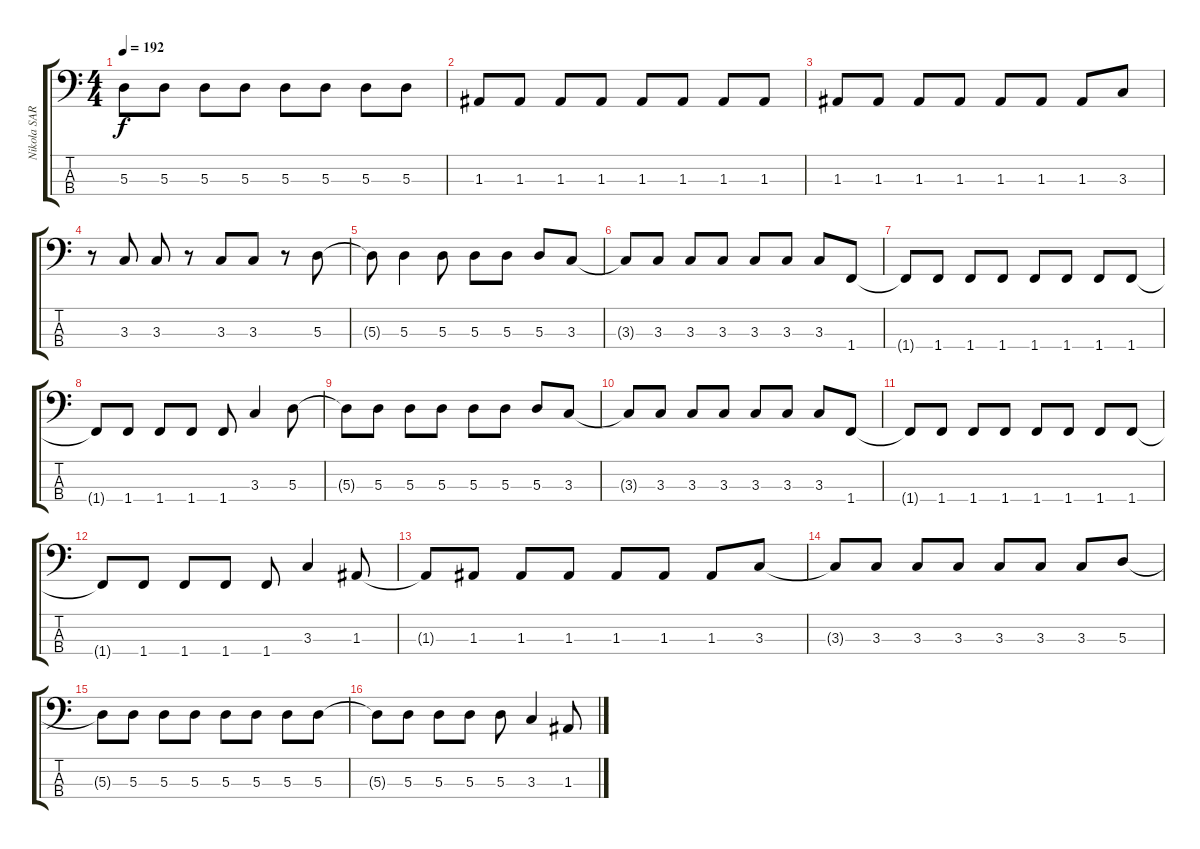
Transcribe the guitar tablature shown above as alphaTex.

\track ("Nikola SARCEVIC" "Nikola SAR") {instrument electricbasspick}
\staff {score tabs}
\tuning (G2 D2 A1 E1) {hide}
\ts (4 4)
\tempo 192
\clef f4
\ks c
5.3.8{dy f} 5.3.8 5.3.8 5.3.8 5.3.8 5.3.8 5.3.8 5.3.8 |
1.3.8 1.3.8 1.3.8 1.3.8 1.3.8 1.3.8 1.3.8 1.3.8 |
1.3.8 1.3.8 1.3.8 1.3.8 1.3.8 1.3.8 1.3.8 3.3.8 |
r.8 3.3.8 3.3.8 r.8 3.3.8 3.3.8 r.8 5.3.8 |
5.3{t}.8 5.3.4 5.3.8 5.3.8 5.3.8 5.3.8 3.3.8 |
3.3{t}.8 3.3.8 3.3.8 3.3.8 3.3.8 3.3.8 3.3.8 1.4.8 |
1.4{t}.8 1.4.8 1.4.8 1.4.8 1.4.8 1.4.8 1.4.8 1.4.8 |
1.4{t}.8 1.4.8 1.4.8 1.4.8 1.4.8 3.3.4 5.3.8 |
5.3{t}.8 5.3.8 5.3.8 5.3.8 5.3.8 5.3.8 5.3.8 3.3.8 |
3.3{t}.8 3.3.8 3.3.8 3.3.8 3.3.8 3.3.8 3.3.8 1.4.8 |
1.4{t}.8 1.4.8 1.4.8 1.4.8 1.4.8 1.4.8 1.4.8 1.4.8 |
1.4{t}.8 1.4.8 1.4.8 1.4.8 1.4.8 3.3.4 1.3.8 |
1.3{t}.8 1.3.8 1.3.8 1.3.8 1.3.8 1.3.8 1.3.8 3.3.8 |
3.3{t}.8 3.3.8 3.3.8 3.3.8 3.3.8 3.3.8 3.3.8 5.3.8 |
5.3{t}.8 5.3.8 5.3.8 5.3.8 5.3.8 5.3.8 5.3.8 5.3.8 |
5.3{t}.8 5.3.8 5.3.8 5.3.8 5.3.8 3.3.4 1.3.8
